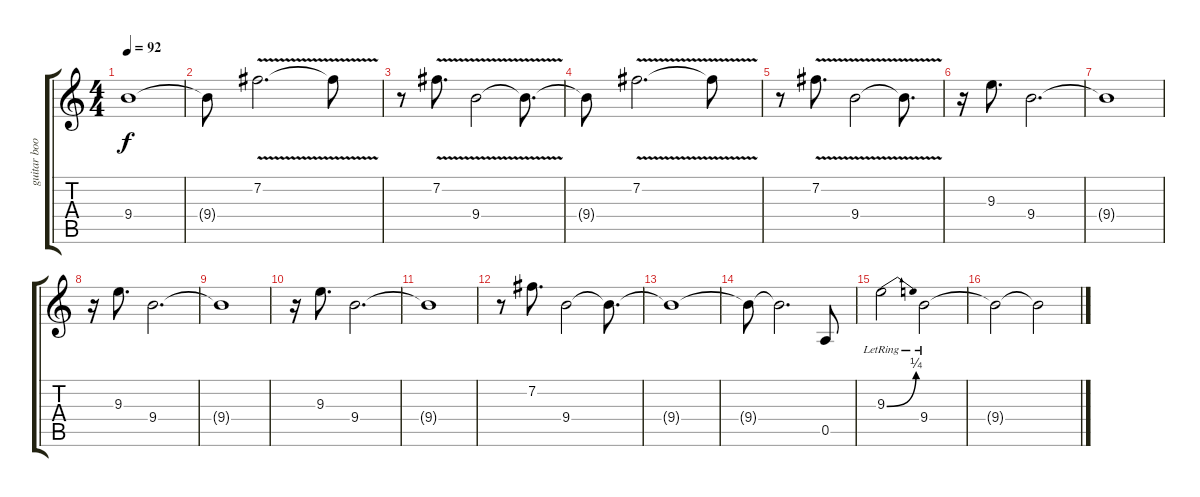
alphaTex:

\track ("guitar boost" "guitar boo") {instrument electricguitarclean}
\staff {score tabs}
\tuning (E4 B3 G3 D3 A2 D2) {hide}
\ts (4 4)
\tempo 92
\clef g2
\ks c
9.4{t}.1{dy f} |
9.4{t}.8{volume 9} 7.2{v}.2{d} 7.2{t}.8 |
r.8 7.2{v}.8{d} 9.4{v}.2 9.4{t}.8{d} |
9.4{t}.8{volume 9} 7.2{v}.2{d} 7.2{t}.8 |
r.8 7.2{v}.8{d} 9.4{v}.2 9.4{t}.8{d} |
r.16 9.3.8{d} 9.4.2{d} |
9.4{t}.1{volume 4} |
r.16 9.3.8{d} 9.4.2{d} |
9.4{t}.1{volume 4} |
r.16 9.3.8{d} 9.4.2{d} |
9.4{t}.1{volume 4} |
r.8{volume 8} 7.2.8{d} 9.4.2 9.4{t}.8{d} |
9.4{t}.1{volume 1} |
9.4{t}.8 9.4{t}.2{d} 0.5.8 |
9.3{be (bend 0 0 60 1) lr}.2 9.4{lr}.2 |
9.4{t}.2 9.4{t}.2
